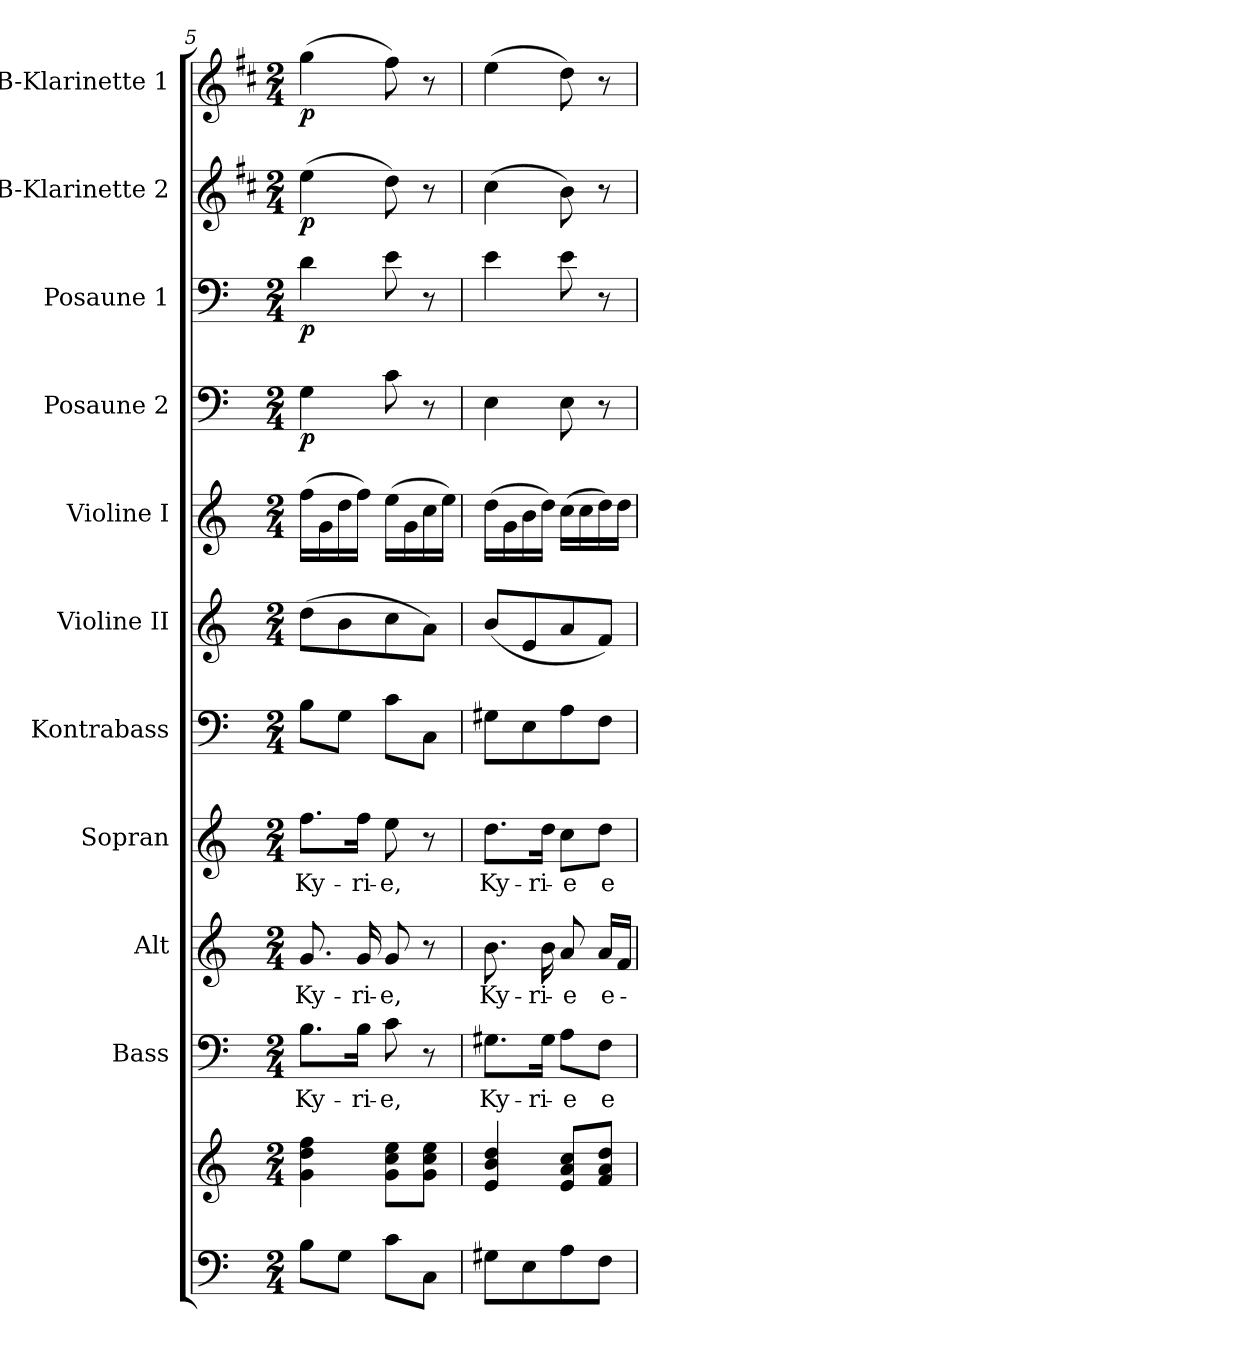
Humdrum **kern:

**kern	**kern	**kern	**text	**kern	**text	**kern	**text	**kern	**kern	**kern	**kern	**dynam	**kern	**dynam	**kern	**dynam	**kern	**dynam
*part11	*part11	*part10	*part10	*part9	*part9	*part8	*part8	*part7	*part6	*part5	*part4	*part4	*part3	*part3	*part2	*part2	*part1	*part1
*staff12	*staff11	*staff10	*staff10	*staff9	*staff9	*staff8	*staff8	*staff7	*staff6	*staff5	*staff4	*staff4	*staff3	*staff3	*staff2	*staff2	*staff1	*staff1
*	*	*I"Bass	*	*I"Alt	*	*I"Sopran	*	*I"Kontrabass	*I"Violine II	*I"Violine I	*I"Posaune 2	*	*I"Posaune 1	*	*I"B-Klarinette 2	*	*I"B-Klarinette 1	*
*	*	*I'B.	*	*I'A.	*	*I'S.	*	*I'Kb.	*I'Vl. II	*I'Vl. I	*I'Pos. 2	*	*I'Pos. 1	*	*I'B Kl. 2	*	*I'B Kl. 1	*
!!LO:PB:g=z
*clefF4	*clefG2	*clefF4	*	*clefG2	*	*clefG2	*	*clefF4	*clefG2	*clefG2	*clefF4	*	*clefF4	*	*clefG2	*	*clefG2	*
*	*	*	*	*	*	*	*	*ITrd7c12	*	*	*	*	*	*	*ITrd1c2	*	*ITrd1c2	*
*k[]	*k[]	*k[]	*	*k[]	*	*k[]	*	*k[]	*k[]	*k[]	*k[]	*	*k[]	*	*k[]	*	*k[]	*
*C:	*C:	*C:	*	*C:	*	*C:	*	*C:	*C:	*C:	*C:	*	*C:	*	*C:	*	*C:	*
*M2/4	*M2/4	*M2/4	*	*M2/4	*	*M2/4	*	*M2/4	*M2/4	*M2/4	*M2/4	*	*M2/4	*	*M2/4	*	*M2/4	*
=5	=5	=5	=5	=5	=5	=5	=5	=5	=5	=5	=5	=5	=5	=5	=5	=5	=5	=5
!	!	!	!LO:LY:b	!	!LO:LY:b	!	!LO:LY:b	!	!	!	!	!LO:DY:b	!	!LO:DY:b	!	!LO:DY:b	!	!LO:DY:b
8B\L	4g\ 4dd\ 4ff\	8.B\L	Ky-	8.g/	Ky-	8.ff\L	Ky-	8BB\L	(>8dd\L	(>16ff\LL	4G\	p	4d\	p	(>4dd\	p	(>4ff\	p
.	.	.	.	.	.	.	.	.	.	16g\	.	.	.	.	.	.	.	.
8G\J	.	.	.	.	.	.	.	8GG\J	8b\	16dd\	.	.	.	.	.	.	.	.
!	!	!	!LO:LY:b	!	!LO:LY:b	!	!LO:LY:b	!	!	!	!	!	!	!	!	!	!	!
.	.	16B\Jk	-ri-	16g/	-ri-	16ff\Jk	-ri-	.	.	16ff\JJ)	.	.	.	.	.	.	.	.
!	!	!	!LO:LY:b	!	!LO:LY:b	!	!LO:LY:b	!	!	!	!	!	!	!	!	!	!	!
8c\L	8g\ 8cc\ 8ee\L	8c\	-e,	8g/	-e,	8ee\	-e,	8C\L	8cc\	(>16ee\LL	8c\	.	8e\	.	8cc\)	.	8ee\)	.
.	.	.	.	.	.	.	.	.	.	16g\	.	.	.	.	.	.	.	.
8C\J	8g\ 8cc\ 8ee\J	8r	.	8r	.	8r	.	8CC\J	8a\J)	16cc\	8r	.	8r	.	8r	.	8r	.
.	.	.	.	.	.	.	.	.	.	16ee\JJ)	.	.	.	.	.	.	.	.
=6	=6	=6	=6	=6	=6	=6	=6	=6	=6	=6	=6	=6	=6	=6	=6	=6	=6	=6
!	!	!	!LO:LY:b	!	!LO:LY:b	!	!LO:LY:b	!	!	!	!	!	!	!	!	!	!	!
8G#X\L	4e/ 4b/ 4dd/	8.G#X\L	Ky-	8.b\	Ky-	8.dd\L	Ky-	8GG#X\L	(<8b/L	(>16dd\LL	4E\	.	4e\	.	(>4b\	.	(>4dd\	.
.	.	.	.	.	.	.	.	.	.	16g\	.	.	.	.	.	.	.	.
8E\	.	.	.	.	.	.	.	8EE\	8e/	16b\	.	.	.	.	.	.	.	.
!	!	!	!LO:LY:b	!	!LO:LY:b	!	!LO:LY:b	!	!	!	!	!	!	!	!	!	!	!
.	.	16G#\Jk	-ri-	16b\	-ri-	16dd\Jk	-ri-	.	.	16dd\JJ)	.	.	.	.	.	.	.	.
!	!	!	!LO:LY:b	!	!LO:LY:b	!	!LO:LY:b	!	!	!	!	!	!	!	!	!	!	!
8A\	8e/ 8a/ 8cc/L	8A\L	-e	8a/	-e	8cc\L	-e	8AA\	8a/	(>16cc\LL	8E\	.	8e\	.	8a\)	.	8cc\)	.
.	.	.	.	.	.	.	.	.	.	16cc\	.	.	.	.	.	.	.	.
!	!	!	!LO:LY:b	!	!LO:LY:b	!	!LO:LY:b	!	!	!	!	!	!	!	!	!	!	!
8F\J	8f/ 8a/ 8dd/J	8F\J	e-	16a/LL	e-	8dd\J	e-	8FF\J	8f/J)	16dd\)	8r	.	8r	.	8r	.	8r	.
.	.	.	.	16f/JJ	.	.	.	.	.	16dd\JJ	.	.	.	.	.	.	.	.
=	=	=	=	=	=	=	=	=	=	=	=	=	=	=	=	=	=	=
*-	*-	*-	*-	*-	*-	*-	*-	*-	*-	*-	*-	*-	*-	*-	*-	*-	*-	*-
